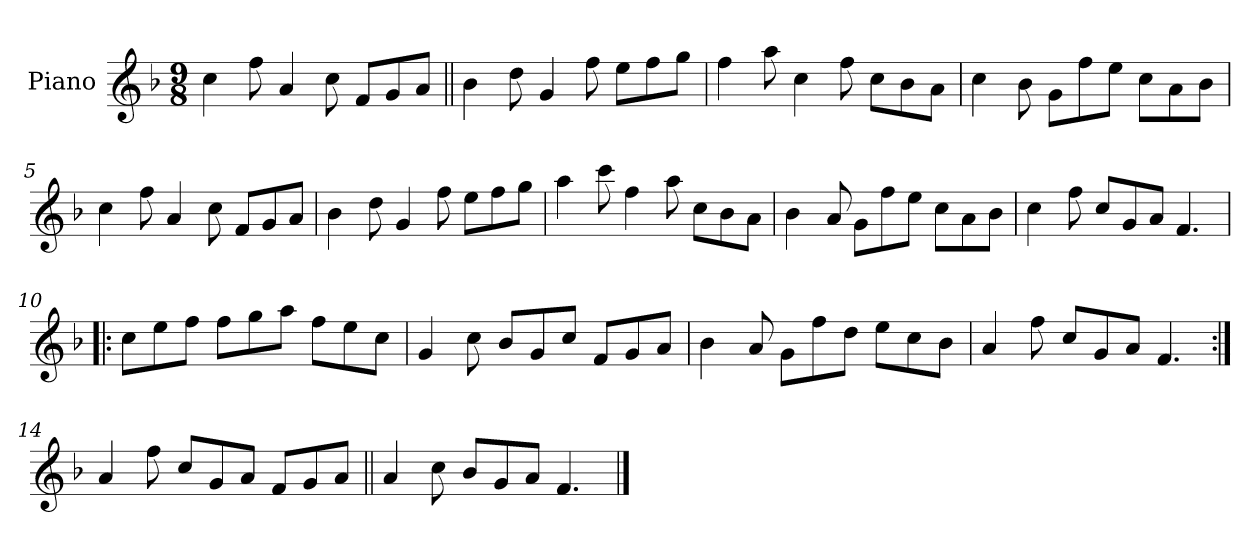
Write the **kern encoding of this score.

**kern
*part1
*staff1
*I"Piano
*I'Pno
*clefG2
*k[b-]
*F:
*M9/8
=1
4cc\
8ff\
4a/
8cc\
8f/L
8g/
8a/J
=2||
4b-\
8dd\
4g/
8ff\
8ee\L
8ff\
8gg\J
=3
4ff\
8aa\
4cc\
8ff\
8cc\L
8b-\
8a\J
=4
4cc\
8b-\
8g\L
8ff\
8ee\J
8cc\L
8a\
8b-\J
=5
4cc\
8ff\
4a/
8cc\
8f/L
8g/
8a/J
=6
4b-\
8dd\
4g/
8ff\
8ee\L
8ff\
8gg\J
=7
4aa\
8ccc\
4ff\
8aa\
8cc\L
8b-\
8a\J
=8
4b-\
8a/
8g\L
8ff\
8ee\J
8cc\L
8a\
8b-\J
=9
4cc\
8ff\
8cc/L
8g/
8a/J
4.f/
=10!|:
8cc\L
8ee\
8ff\J
8ff\L
8gg\
8aa\J
8ff\L
8ee\
8cc\J
=11
4g/
8cc\
8b-/L
8g/
8cc/J
8f/L
8g/
8a/J
=12
4b-\
8a/
8g\L
8ff\
8dd\J
8ee\L
8cc\
8b-\J
=13
4a/
8ff\
8cc/L
8g/
8a/J
4.f/
=14:|!
4a/
8ff\
8cc/L
8g/
8a/J
8f/L
8g/
8a/J
=15||
4a/
8cc\
8b-/L
8g/
8a/J
4.f/
==
*-
